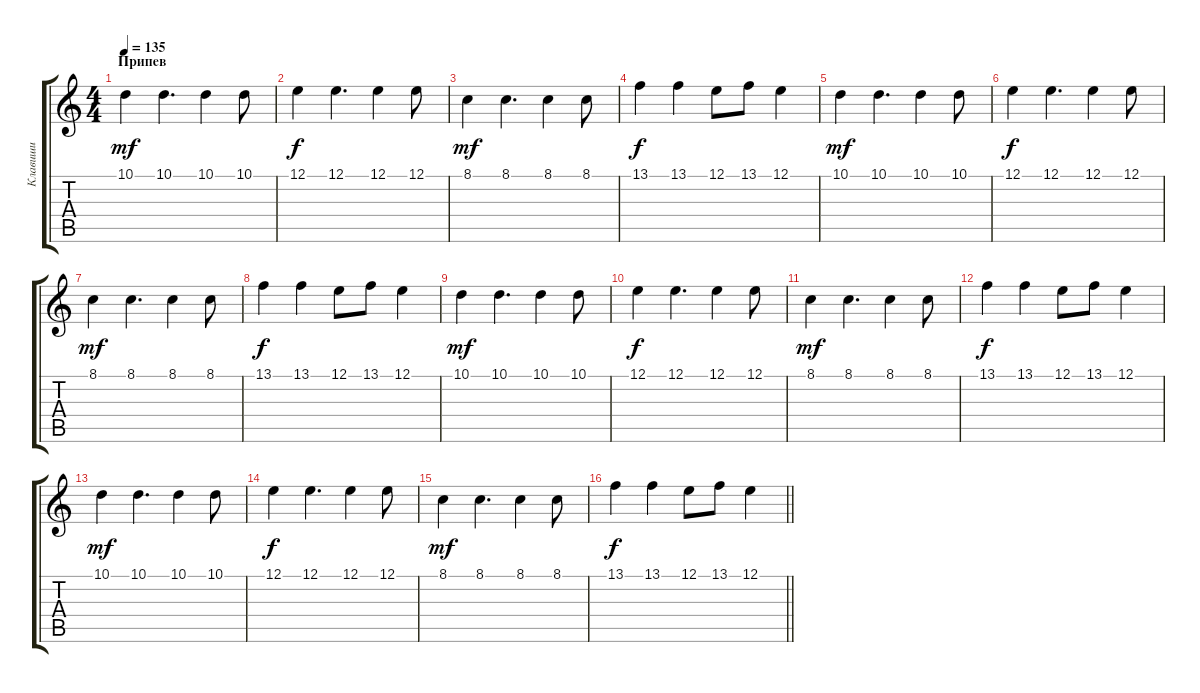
\track ("Клавиши" "Клавиши") {instrument lead2sawtooth}
\staff {score tabs}
\tuning (E4 B3 G3 D3 A2 D2) {hide}
\ts (4 4)
\section ("" "Припев")
\tempo 135
\clef g2
\ks c
10.1.4{dy mf instrument pad4choir} 10.1.4{d} 10.1.4 10.1.8 |
12.1.4{dy f} 12.1.4{d} 12.1.4 12.1.8 |
8.1.4{dy mf} 8.1.4{d} 8.1.4 8.1.8 |
13.1.4{dy f} 13.1.4 12.1.8 13.1.8 12.1.4 |
10.1.4{dy mf instrument pad4choir} 10.1.4{d} 10.1.4 10.1.8 |
12.1.4{dy f} 12.1.4{d} 12.1.4 12.1.8 |
8.1.4{dy mf} 8.1.4{d} 8.1.4 8.1.8 |
13.1.4{dy f} 13.1.4 12.1.8 13.1.8 12.1.4 |
10.1.4{dy mf instrument pad4choir} 10.1.4{d} 10.1.4 10.1.8 |
12.1.4{dy f} 12.1.4{d} 12.1.4 12.1.8 |
8.1.4{dy mf} 8.1.4{d} 8.1.4 8.1.8 |
13.1.4{dy f} 13.1.4 12.1.8 13.1.8 12.1.4 |
10.1.4{dy mf instrument pad4choir} 10.1.4{d} 10.1.4 10.1.8 |
12.1.4{dy f} 12.1.4{d} 12.1.4 12.1.8 |
8.1.4{dy mf} 8.1.4{d} 8.1.4 8.1.8 |
\barLineRight lightlight
13.1.4{dy f} 13.1.4 12.1.8 13.1.8 12.1.4
